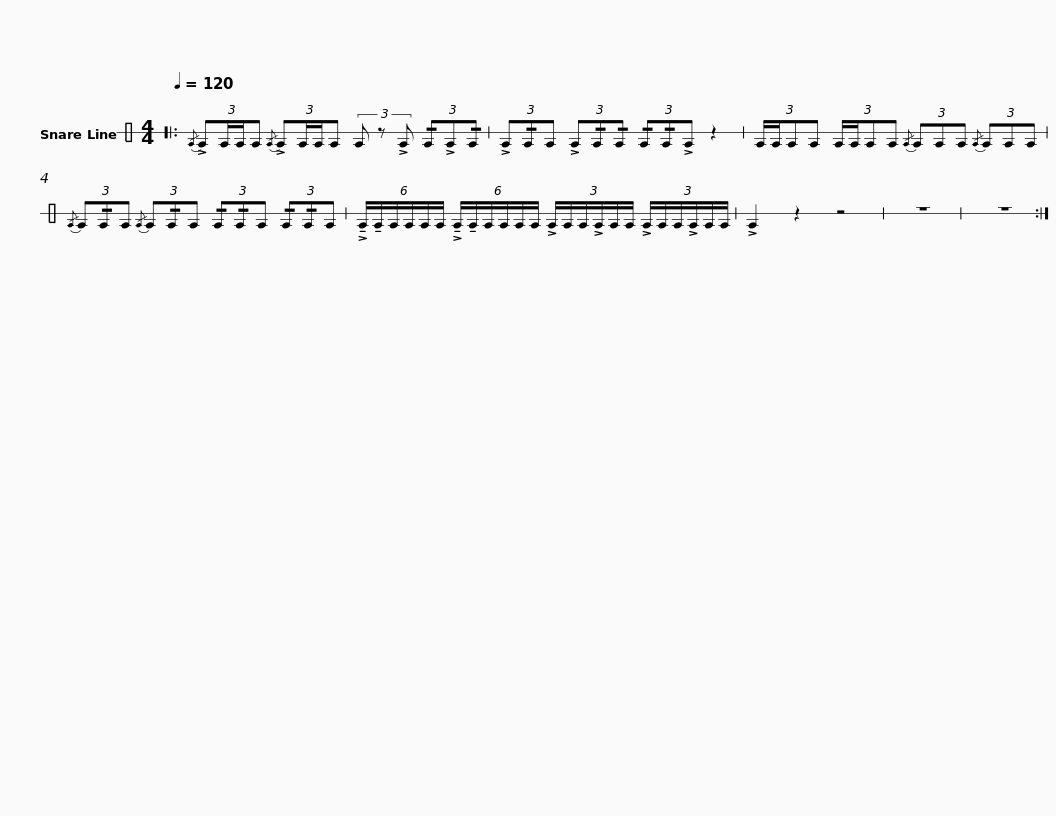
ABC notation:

X:1
L:1/8
Q:1/4=120
M:4/4
I:linebreak $
K:C
V:1 perc stafflines=1
K:none
V:1
|:{/E} (3:2:4!>!EE/E/E{/E} (3:2:4!>!EE/E/E (3E z !>!E (3!/!E!>!E!/!E | (3!>!E!/!EE (3!>!E!/!E!/!E (3!/!E!/!E!>!E z2 | (3:2:4E/E/EE (3:2:4E/E/EE{/E} (3EEE{/E} (3EEE |${/E} (3E!/!EE{/E} (3E!/!EE (3!/!E!/!EE (3!/!E!/!EE | (6:4:6!>!!tenuto!E/!tenuto!E/E/E/E/E/ (6:4:6!>!!tenuto!E/!tenuto!E/E/E/E/E/ (3:2:6!>!E/E/E/!>!E/E/E/ (3:2:6!>!E/E/E/!>!E/E/E/ | %5
 !>!E2 z2 z4 | z8 | z8 :| %8
